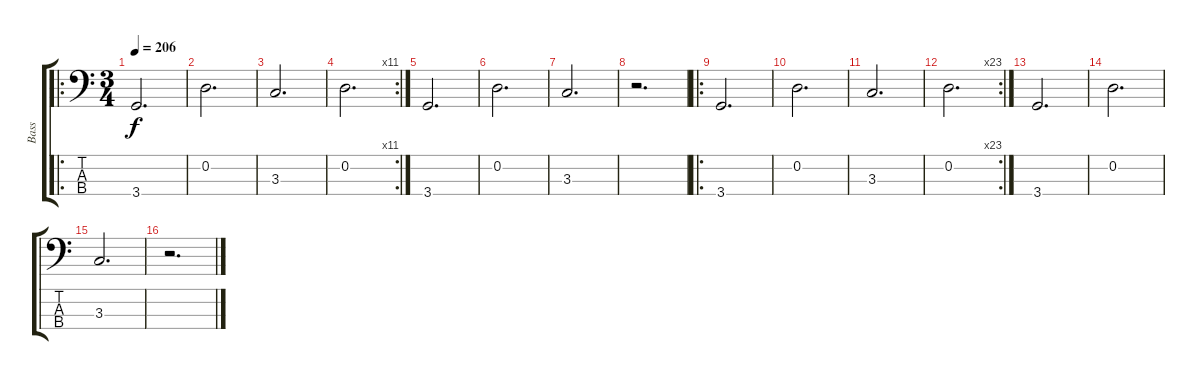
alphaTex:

\track ("Bass" "Bass") {instrument electricbasspick}
\staff {score tabs}
\tuning (G2 D2 A1 E1) {hide}
\ro
\ts (3 4)
\tempo 206
\clef f4
\ks c
3.4.2{d dy f} |
0.2.2{d} |
3.3.2{d} |
\rc 11
0.2.2{d} |
3.4.2{d} |
0.2.2{d} |
3.3.2{d} |
r.2{d} |
\ro
3.4.2{d} |
0.2.2{d} |
3.3.2{d} |
\rc 23
0.2.2{d} |
3.4.2{d} |
0.2.2{d} |
3.3.2{d} |
r.2{d}
